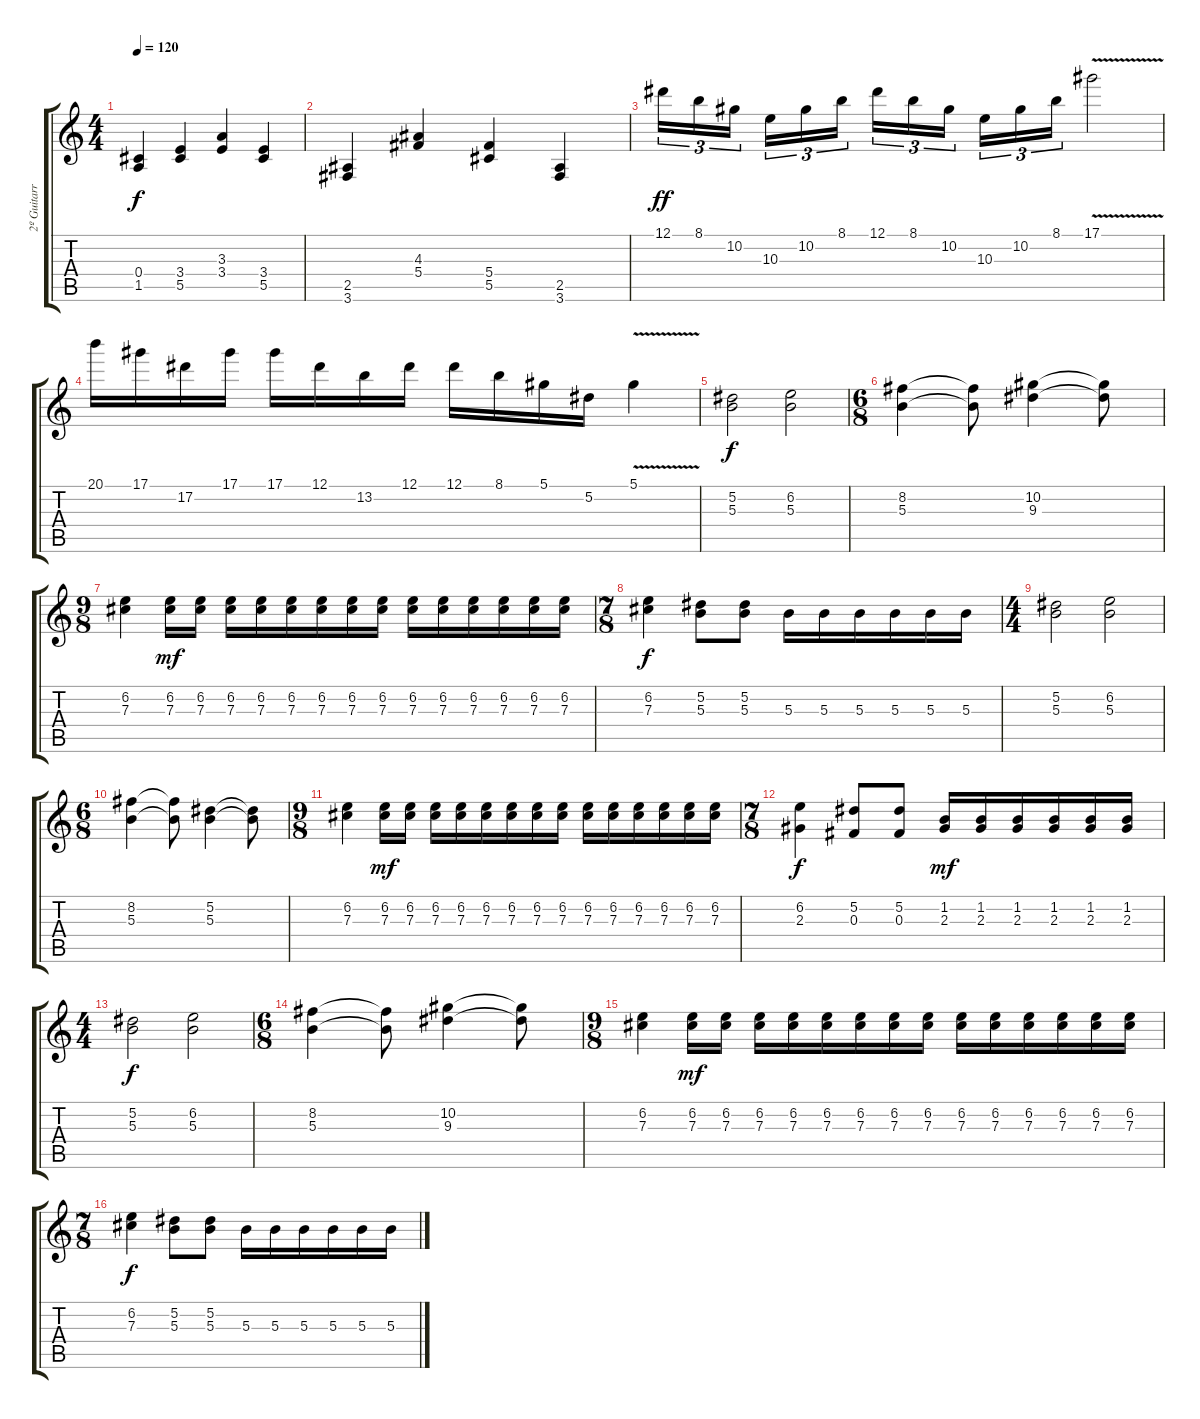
\track ("2º Guitarra (Lead)" "2º Guitarr") {instrument overdrivenguitar}
\staff {score tabs}
\tuning (Eb4 Bb3 Gb3 Db3 Ab2 Eb2) {hide}
\ts (4 4)
\tempo 120
\clef g2
\ks c
(0.4 1.5).4{dy f} (3.4 5.5).4 (3.3 3.4).4 (3.4 5.5).4 |
(2.5 3.6).4 (4.3 5.4).4 (5.4 5.5).4 (2.5 3.6).4 |
12.1.16{tu (3 2) dy ff} 8.1.16{tu (3 2)} 10.2.16{tu (3 2)} 10.3.16{tu (3 2)} 10.2.16{tu (3 2)} 8.1.16{tu (3 2)} 12.1.16{tu (3 2)} 8.1.16{tu (3 2)} 10.2.16{tu (3 2)} 10.3.16{tu (3 2)} 10.2.16{tu (3 2)} 8.1.16{tu (3 2)} 17.1{v}.2 |
20.1.16 17.1.16 17.2.16 17.1.16 17.1.16 12.1.16 13.2.16 12.1.16 12.1.16 8.1.16 5.1.16 5.2.16 5.1{v}.4 |
(5.2 5.3).2{dy f} (6.2 5.3).2 |
\ts (6 8)
(8.2 5.3).4 (8.2{t} 5.3{t}).8 (10.2 9.3).4 (10.2{t} 9.3{t}).8 |
\ts (9 8)
(6.2 7.3).4 (6.2 7.3).16{dy mf} (6.2 7.3).16 (6.2 7.3).16 (6.2 7.3).16 (6.2 7.3).16 (6.2 7.3).16 (6.2 7.3).16 (6.2 7.3).16 (6.2 7.3).16 (6.2 7.3).16 (6.2 7.3).16 (6.2 7.3).16 (6.2 7.3).16 (6.2 7.3).16 |
\ts (7 8)
(6.2 7.3).4{dy f} (5.2 5.3).8 (5.2 5.3).8 5.3.16 5.3.16 5.3.16 5.3.16 5.3.16 5.3.16 |
\ts (4 4)
(5.2 5.3).2 (6.2 5.3).2 |
\ts (6 8)
(8.2 5.3).4 (8.2{t} 5.3{t}).8 (5.2 5.3).4 (5.2{t} 5.3{t}).8 |
\ts (9 8)
(6.2 7.3).4 (6.2 7.3).16{dy mf} (6.2 7.3).16 (6.2 7.3).16 (6.2 7.3).16 (6.2 7.3).16 (6.2 7.3).16 (6.2 7.3).16 (6.2 7.3).16 (6.2 7.3).16 (6.2 7.3).16 (6.2 7.3).16 (6.2 7.3).16 (6.2 7.3).16 (6.2 7.3).16 |
\ts (7 8)
(6.2 2.3).4{dy f} (5.2 0.3).8 (5.2 0.3).8 (1.2 2.3).16{dy mf} (1.2 2.3).16 (1.2 2.3).16 (1.2 2.3).16 (1.2 2.3).16 (1.2 2.3).16 |
\ts (4 4)
(5.2 5.3).2{dy f} (6.2 5.3).2 |
\ts (6 8)
(8.2 5.3).4 (8.2{t} 5.3{t}).8 (10.2 9.3).4 (10.2{t} 9.3{t}).8 |
\ts (9 8)
(6.2 7.3).4 (6.2 7.3).16{dy mf} (6.2 7.3).16 (6.2 7.3).16 (6.2 7.3).16 (6.2 7.3).16 (6.2 7.3).16 (6.2 7.3).16 (6.2 7.3).16 (6.2 7.3).16 (6.2 7.3).16 (6.2 7.3).16 (6.2 7.3).16 (6.2 7.3).16 (6.2 7.3).16 |
\ts (7 8)
(6.2 7.3).4{dy f} (5.2 5.3).8 (5.2 5.3).8 5.3.16 5.3.16 5.3.16 5.3.16 5.3.16 5.3.16
